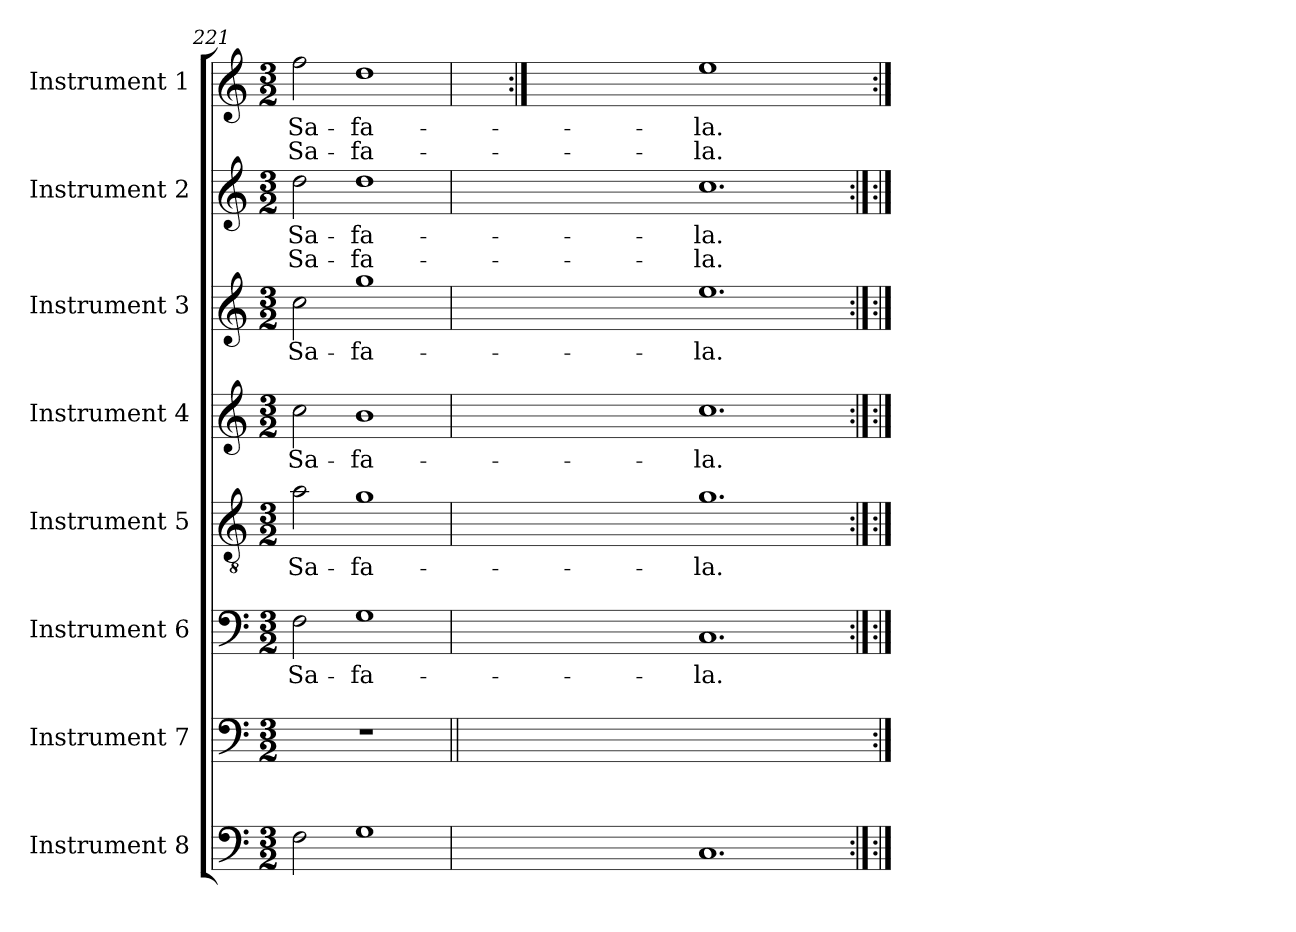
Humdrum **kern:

**kern	**kern	**kern	**text	**kern	**text	**kern	**text	**kern	**text	**kern	**text	**text	**kern	**text	**text
*part8	*part7	*part6	*part6	*part5	*part5	*part4	*part4	*part3	*part3	*part2	*part2	*part2	*part1	*part1	*part1
*staff8	*staff7	*staff6	*staff6	*staff5	*staff5	*staff4	*staff4	*staff3	*staff3	*staff2	*staff2	*staff2	*staff1	*staff1	*staff1
*I"Instrument 8	*I"Instrument 7	*I"Instrument 6	*	*I"Instrument 5	*	*I"Instrument 4	*	*I"Instrument 3	*	*I"Instrument 2	*	*	*I"Instrument 1	*	*
*clefF4	*clefF4	*clefF4	*	*clefGv2	*	*clefG2	*	*clefG2	*	*clefG2	*	*	*clefG2	*	*
*k[]	*k[]	*k[]	*	*k[]	*	*k[]	*	*k[]	*	*k[]	*	*	*k[]	*	*
*C:	*C:	*C:	*	*C:	*	*C:	*	*C:	*	*C:	*	*	*C:	*	*
*M3/2	*M3/2	*M3/2	*	*M3/2	*	*M3/2	*	*M3/2	*	*M3/2	*	*	*M3/2	*	*
=221	=221	=221	=221	=221	=221	=221	=221	=221	=221	=221	=221	=221	=221	=221	=221
!	!	!	!LO:LY:b:rj	!	!LO:LY:b:rj	!	!LO:LY:b:rj	!	!LO:LY:b:rj	!	!LO:LY:b:rj	!LO:LY:b:rj	!	!LO:LY:b:cj	!LO:LY:b:cj
2F\	1.r	2F\	Sa-	2a\	Sa-	2cc\	Sa-	2cc\	Sa-	2dd\	Sa-	-Sa-	2ff\	Sa-	-Sa-
!	!	!	!LO:LY:b:rj	!	!LO:LY:b:rj	!	!LO:LY:b:rj	!	!LO:LY:b:rj	!	!LO:LY:b:rj	!LO:LY:b:rj	!	!LO:LY:b:cj	!LO:LY:b:cj
1G	.	1G	-fa-	1g	-fa-	1b	-fa-	1gg	-fa-	1dd	-fa-	-fa-	1dd	-fa-	-fa-
=222	=222	=222	=222	=222	=222	=222	=222	=222	=222	=222	=222	=222	=222	=222	=222
!	!	!	!LO:LY:b:rj	!	!LO:LY:b:rj	!	!LO:LY:b:rj	!	!LO:LY:b:rj	!	!LO:LY:b:rj	!LO:LY:b:rj	!	!LO:LY:b:cj	!LO:LY:b:cj
1.C	26880%40319ryy	1.C	-la.	1.g	-la.	1.cc	-la.	1.ee	-la.	1.cc	-la.	la.	1ee	-la.	la.
.	.	.	.	.	.	.	.	.	.	.	.	.	26880%13439ryy	.	.
.	26880ryy	.	.	.	.	.	.	.	.	.	.	.	26880ryy	.	.
=:|!	=	=:|!	=:|!	=:|!	=:|!	=:|!	=:|!	=:|!	=:|!	=:|!	=:|!	=:|!	=:|!	=:|!	=:|!
*-	*-	*-	*-	*-	*-	*-	*-	*-	*-	*-	*-	*-	*-	*-	*-
